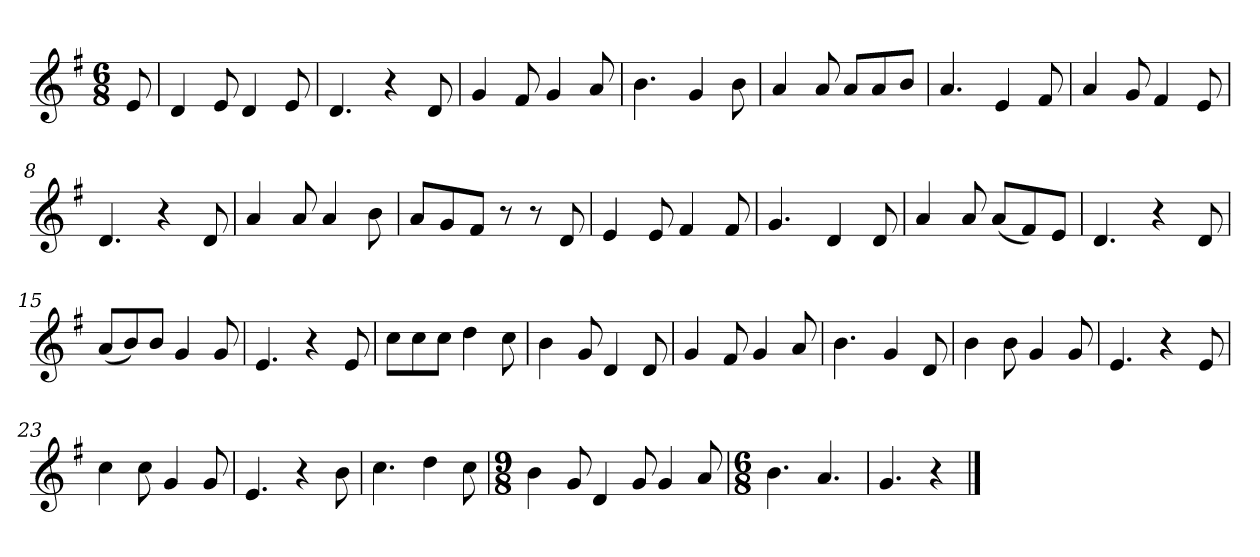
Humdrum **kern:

**kern
*part1
*staff1
*k[f#]
*M6/8
*MM120
=
8e
=1
4d
8e
4d
8e
=2
4.d
4r
8d
=3
4g
8f#
4g
8a
=4
4.b
4g
8b
=5
4a
8a
8aL
8a
8bJ
=6
4.a
4e
8f#
=7
4a
8g
4f#
8e
=8
4.d
4r
8d
=9
4a
8a
4a
8b
=10
8aL
8g
8f#J
8r
8r
8d
=11
4e
8e
4f#
8f#
=12
4.g
4d
8d
=13
4a
8a
(8aL
8f#)
8eJ
=14
4.d
4r
8d
=15
(8aL
8b)
8bJ
4g
8g
=16
4.e
4r
8e
=17
8ccL
8cc
8ccJ
4dd
8cc
=18
4b
8g
4d
8d
=19
4g
8f#
4g
8a
=20
4.b
4g
8d
=21
4b
8b
4g
8g
=22
4.e
4r
8e
=23
4cc
8cc
4g
8g
=24
4.e
4r
8b
=25
4.cc
4dd
8cc
=26
*M9/8
4b
8g
4d
8g
4g
8a
=27
*M6/8
4.b
4.a
=28
4.g
4r
==
*-
